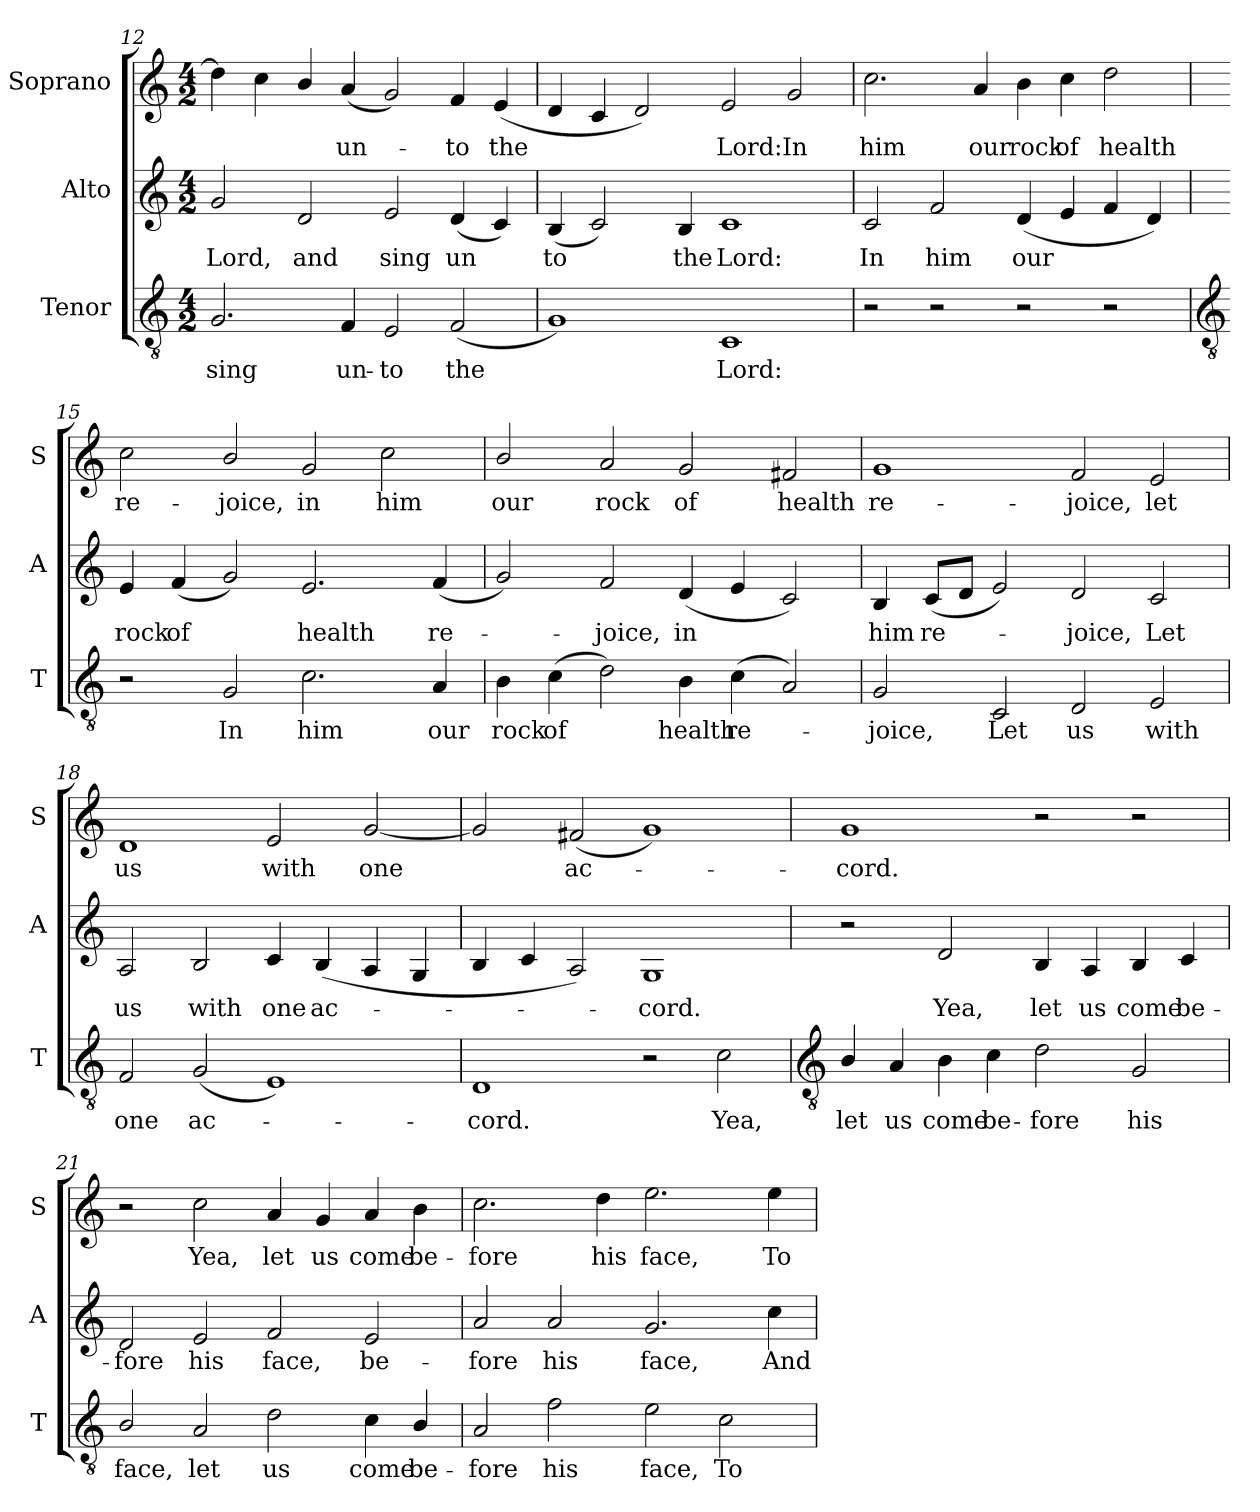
**kern	**text	**kern	**text	**kern	**text
*part3	*part3	*part2	*part2	*part1	*part1
*staff3	*staff3	*staff2	*staff2	*staff1	*staff1
*I"Tenor	*	*I"Alto	*	*I"Soprano	*
*I'T	*	*I'A	*	*I'S	*
*clefGv2	*	*clefG2	*	*clefG2	*
*k[]	*	*k[]	*	*k[]	*
*C:	*	*C:	*	*C:	*
*M4/2	*	*M4/2	*	*M4/2	*
=12	=12	=12	=12	=12	=12
!	!LO:LY:b	!	!LO:LY:b	!	!
2.G	sing	2g	Lord,	4dd]	.
.	.	.	.	4cc	.
!	!	!	!LO:LY:b	!	!
.	.	2d	and	4b/	.
!	!LO:LY:b	!	!	!	!LO:LY:b
4F	un-	.	.	(<4a	un-
!	!LO:LY:b	!	!LO:LY:b	!	!
2E	-to	2e	sing	2g)	.
!	!LO:LY:b	!	!LO:LY:b	!	!LO:LY:b
(<2F	the	(<4d	un	4f	to
!	!	!	!	!	!LO:LY:b
.	.	4c)	.	(<4e	the
=13	=13	=13	=13	=13	=13
!	!	!	!LO:LY:b	!	!
1G)	.	(<4B	to	4d	.
.	.	2c)	.	4c	.
.	.	.	.	2d)	.
!	!	!	!LO:LY:b	!	!
.	.	4B	the	.	.
!	!LO:LY:b	!	!LO:LY:b	!	!LO:LY:b
1C	Lord:	1c	Lord:	2e	Lord:
!	!	!	!	!	!LO:LY:b
.	.	.	.	2g	In
=14	=14	=14	=14	=14	=14
!	!	!	!LO:LY:b	!	!LO:LY:b
2r	.	2c	In	2.cc	him
!	!	!	!LO:LY:b	!	!
2r	.	2f	him	.	.
!	!	!	!	!	!LO:LY:b
.	.	.	.	4a	our
!	!	!	!LO:LY:b	!	!LO:LY:b
2r	.	(<4d	our	4b	rock
!	!	!	!	!	!LO:LY:b
.	.	4e	.	4cc	of
!	!	!	!	!	!LO:LY:b
2r	.	4f	.	2dd	health
.	.	4d)	.	.	.
!!LO:LB:g=z
=15	=15	=15	=15	=15	=15
*clefGv2	*	*	*	*	*
!	!	!	!LO:LY:b	!	!LO:LY:b
2r	.	4e	rock	2cc	re-
!	!	!	!LO:LY:b	!	!
.	.	(<4f	of	.	.
!	!LO:LY:b	!	!	!	!LO:LY:b
2G	In	2g)	.	2b/	-joice,
!	!LO:LY:b	!	!LO:LY:b	!	!LO:LY:b
2.c	him	2.e	health	2g	in
!	!	!	!	!	!LO:LY:b
.	.	.	.	2cc	him
!	!LO:LY:b	!	!LO:LY:b	!	!
4A	our	(<4f	re-	.	.
=16	=16	=16	=16	=16	=16
!	!LO:LY:b	!	!	!	!LO:LY:b
4B	rock	2g)	.	2b/	our
!	!LO:LY:b	!	!	!	!
(>4c	of	.	.	.	.
!	!	!	!LO:LY:b	!	!LO:LY:b
2d)	.	2f	joice,	2a	rock
!	!LO:LY:b	!	!LO:LY:b	!	!LO:LY:b
4B	health	(<4d	in	2g	of
!	!LO:LY:b	!	!	!	!
(<4c	re-	4e	.	.	.
!	!	!	!	!	!LO:LY:b
2A)	.	2c)	.	2f#X	health
=17	=17	=17	=17	=17	=17
!	!LO:LY:b	!	!LO:LY:b	!	!LO:LY:b
2G	joice,	4B	him	1g	re-
!	!	!	!LO:LY:b	!	!
.	.	(<8cL	re-	.	.
.	.	8dJ	.	.	.
!	!LO:LY:b	!	!	!	!
2C	Let	2e)	.	.	.
!	!LO:LY:b	!	!LO:LY:b	!	!LO:LY:b
2D	us	2d	joice,	2f	-joice,
!	!LO:LY:b	!	!LO:LY:b	!	!LO:LY:b
2E	with	2c	Let	2e	let
=18	=18	=18	=18	=18	=18
!	!LO:LY:b	!	!LO:LY:b	!	!LO:LY:b
2F	one	2A	us	1d	us
!	!LO:LY:b	!	!LO:LY:b	!	!
(<2G	ac-	2B	with	.	.
!	!	!	!LO:LY:b	!	!LO:LY:b
1E)	.	4c	one	2e	with
!	!	!	!LO:LY:b	!	!
.	.	(<4B	ac-	.	.
!	!	!	!	!	!LO:LY:b
.	.	4A	.	[2g	one
.	.	4G	.	.	.
=19	=19	=19	=19	=19	=19
!	!LO:LY:b	!	!	!	!
1D	cord.	4B	.	2g]	.
.	.	4c	.	.	.
!	!	!	!	!	!LO:LY:b
.	.	2A)	.	(<2f#X	ac-
!	!	!	!LO:LY:b	!	!
2r	.	1G	cord.	1g)	.
!	!LO:LY:b	!	!	!	!
2c	Yea,	.	.	.	.
!!LO:LB:g=z
=20	=20	=20	=20	=20	=20
*clefGv2	*	*	*	*	*
!	!LO:LY:b	!	!	!	!LO:LY:b
4B/	let	2r	.	1g	cord.
!	!LO:LY:b	!	!	!	!
4A	us	.	.	.	.
!	!LO:LY:b	!	!LO:LY:b	!	!
4B	come	2d	Yea,	.	.
!	!LO:LY:b	!	!	!	!
4c	be-	.	.	.	.
!	!LO:LY:b	!	!LO:LY:b	!	!
2d	-fore	4B	let	2r	.
!	!	!	!LO:LY:b	!	!
.	.	4A	us	.	.
!	!LO:LY:b	!	!LO:LY:b	!	!
2G	his	4B	come	2r	.
!	!	!	!LO:LY:b	!	!
.	.	4c	be-	.	.
=21	=21	=21	=21	=21	=21
!	!LO:LY:b	!	!LO:LY:b	!	!
2B/	face,	2d	-fore	2r	.
!	!LO:LY:b	!	!LO:LY:b	!	!LO:LY:b
2A	let	2e	his	2cc	Yea,
!	!LO:LY:b	!	!LO:LY:b	!	!LO:LY:b
2d	us	2f	face,	4a	let
!	!	!	!	!	!LO:LY:b
.	.	.	.	4g	us
!	!LO:LY:b	!	!LO:LY:b	!	!LO:LY:b
4c	come	2e	be-	4a	come
!	!LO:LY:b	!	!	!	!LO:LY:b
4B/	be-	.	.	4b	be-
=22	=22	=22	=22	=22	=22
!	!LO:LY:b	!	!LO:LY:b	!	!LO:LY:b
2A	-fore	2a	-fore	2.cc	-fore
!	!LO:LY:b	!	!LO:LY:b	!	!
2f	his	2a	his	.	.
!	!	!	!	!	!LO:LY:b
.	.	.	.	4dd	his
!	!LO:LY:b	!	!LO:LY:b	!	!LO:LY:b
2e	face,	2.g	face,	2.ee	face,
!	!LO:LY:b	!	!	!	!
2c	To	.	.	.	.
!	!	!	!LO:LY:b	!	!LO:LY:b
.	.	4cc	And	4ee	To
=	=	=	=	=	=
*-	*-	*-	*-	*-	*-
